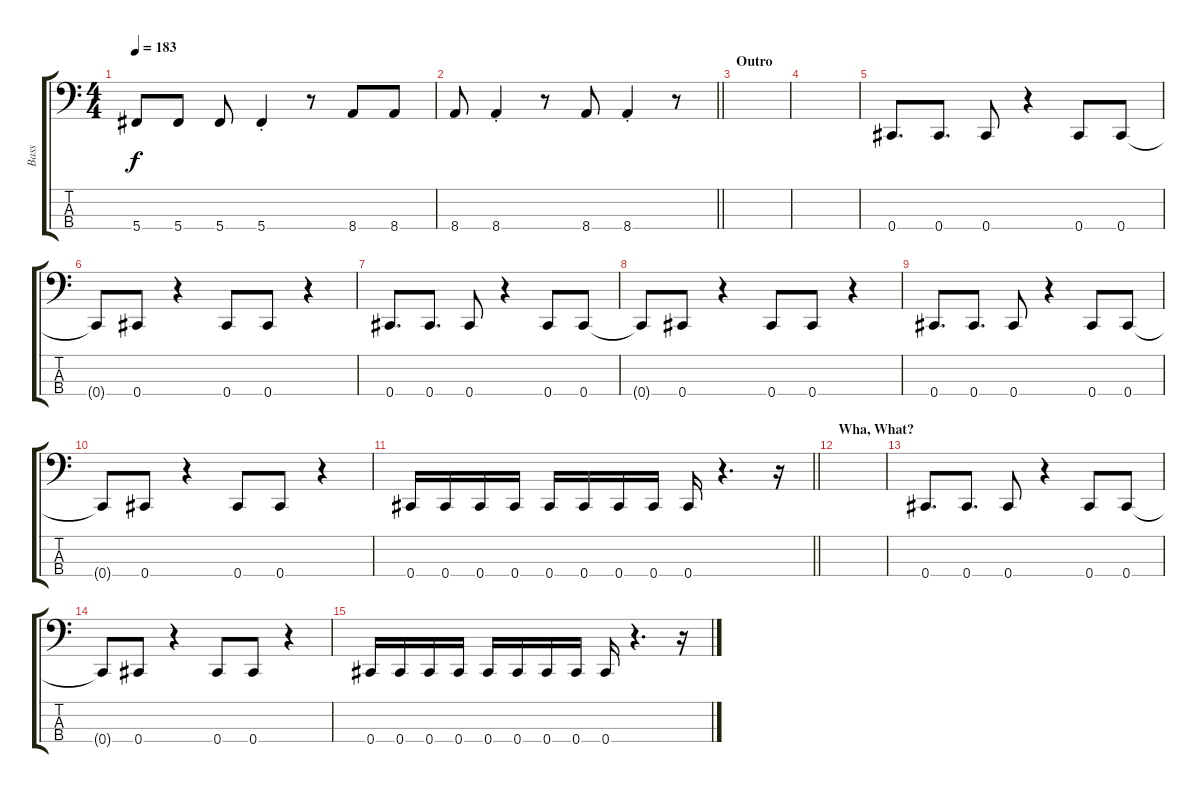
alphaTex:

\track ("Bass" "Bass") {instrument electricbassfinger}
\staff {score tabs}
\tuning (Gb2 Db2 Ab1 Db1) {hide}
\ts (4 4)
\tempo 183
\clef f4
\ks c
5.4.8{dy f} 5.4.8 5.4.8 5.4{st}.4 r.8 8.4.8 8.4.8 |
\barLineRight lightlight
8.4.8 8.4{st}.4 r.8 8.4.8 8.4{st}.4 r.8 |
\section ("" "Outro")
|
|
0.4.8{d} 0.4.8{d} 0.4.8 r.4 0.4.8 0.4.8 |
0.4{t}.8 0.4.8 r.4 0.4.8 0.4.8 r.4 |
0.4.8{d} 0.4.8{d} 0.4.8 r.4 0.4.8 0.4.8 |
0.4{t}.8 0.4.8 r.4 0.4.8 0.4.8 r.4 |
0.4.8{d} 0.4.8{d} 0.4.8 r.4 0.4.8 0.4.8 |
0.4{t}.8 0.4.8 r.4 0.4.8 0.4.8 r.4 |
\barLineRight lightlight
0.4.16 0.4.16 0.4.16 0.4.16 0.4.16 0.4.16 0.4.16 0.4.16 0.4.16 r.4{d} r.16 |
\section ("" "Wha, What?")
|
0.4.8{d} 0.4.8{d} 0.4.8 r.4 0.4.8 0.4.8 |
0.4{t}.8 0.4.8 r.4 0.4.8 0.4.8 r.4 |
0.4.16 0.4.16 0.4.16 0.4.16 0.4.16 0.4.16 0.4.16 0.4.16 0.4.16 r.4{d} r.16
